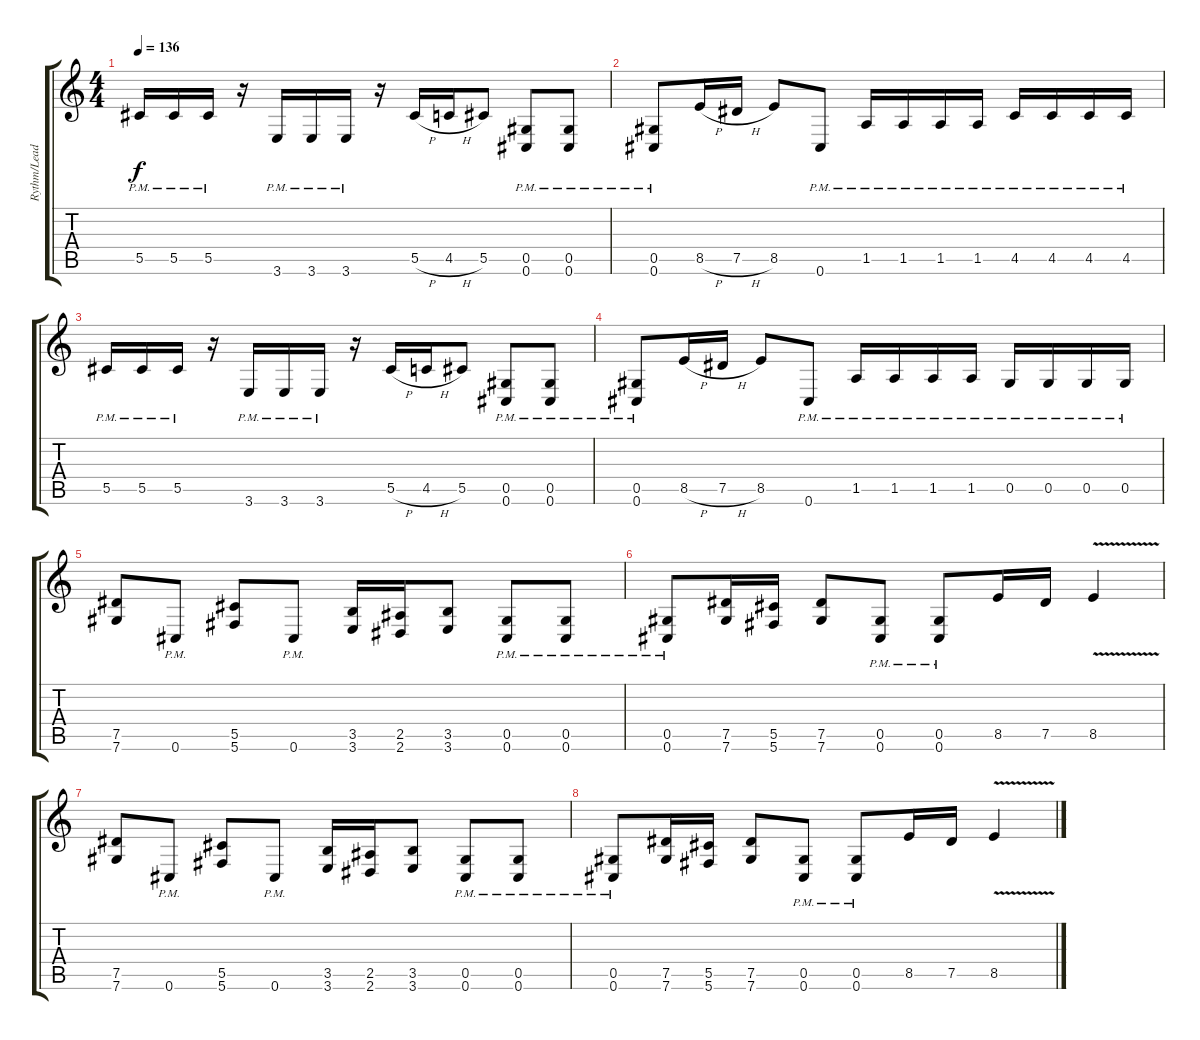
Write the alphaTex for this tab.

\track ("Rythm/Lead II" "Rythm/Lead") {instrument overdrivenguitar}
\staff {score tabs}
\tuning (Eb4 Bb3 Gb3 Db3 Ab2 Db2) {hide}
\ts (4 4)
\tempo 136
\clef g2
\ks c
5.5{pm}.16{dy f} 5.5{pm}.16 5.5{pm}.16 r.16 3.6{pm}.16 3.6{pm}.16 3.6{pm}.16 r.16 5.5{h}.16 4.5{h}.16 5.5.8 (0.5{pm} 0.6{pm}).8 (0.5{pm} 0.6{pm}).8 |
(0.5{pm} 0.6{pm}).8 8.5{h}.16 7.5{h}.16 8.5.8 0.6{pm}.8 1.5{pm}.16 1.5{pm}.16 1.5{pm}.16 1.5{pm}.16 4.5{pm}.16 4.5{pm}.16 4.5{pm}.16 4.5{pm}.16 |
5.5{pm}.16 5.5{pm}.16 5.5{pm}.16 r.16 3.6{pm}.16 3.6{pm}.16 3.6{pm}.16 r.16 5.5{h}.16 4.5{h}.16 5.5.8 (0.5{pm} 0.6{pm}).8 (0.5{pm} 0.6{pm}).8 |
(0.5{pm} 0.6{pm}).8 8.5{h}.16 7.5{h}.16 8.5.8 0.6{pm}.8 1.5{pm}.16 1.5{pm}.16 1.5{pm}.16 1.5{pm}.16 0.5{pm}.16 0.5{pm}.16 0.5{pm}.16 0.5{pm}.16 |
(7.5 7.6).8 0.6{pm}.8 (5.5 5.6).8 0.6{pm}.8 (3.5 3.6).16 (2.5 2.6).16 (3.5 3.6).8 (0.5{pm} 0.6{pm}).8 (0.5{pm} 0.6{pm}).8 |
(0.5{pm} 0.6{pm}).8 (7.5 7.6).16 (5.5 5.6).16 (7.5 7.6).8 (0.5{pm} 0.6{pm}).8 (0.5{pm} 0.6{pm}).8 8.5.16 7.5.16 8.5{v}.4 |
(7.5 7.6).8 0.6{pm}.8 (5.5 5.6).8 0.6{pm}.8 (3.5 3.6).16 (2.5 2.6).16 (3.5 3.6).8 (0.5{pm} 0.6{pm}).8 (0.5{pm} 0.6{pm}).8 |
(0.5{pm} 0.6{pm}).8 (7.5 7.6).16 (5.5 5.6).16 (7.5 7.6).8 (0.5{pm} 0.6{pm}).8 (0.5{pm} 0.6{pm}).8 8.5.16 7.5.16 8.5{v}.4
